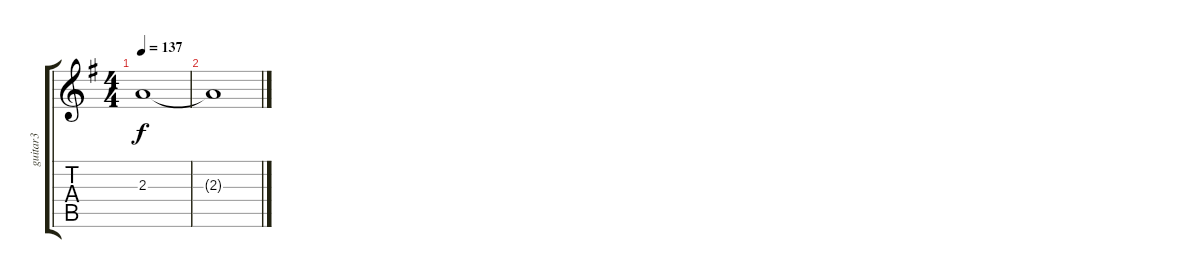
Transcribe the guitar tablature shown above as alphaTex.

\track ("guitar3" "guitar3") {instrument guitarharmonics}
\staff {score tabs}
\tuning (E4 B3 G3 D3 A2 E2) {hide}
\ts (4 4)
\tempo 137
\clef g2
\ks g
2.3{t}.1{dy f} |
2.3{t}.1
